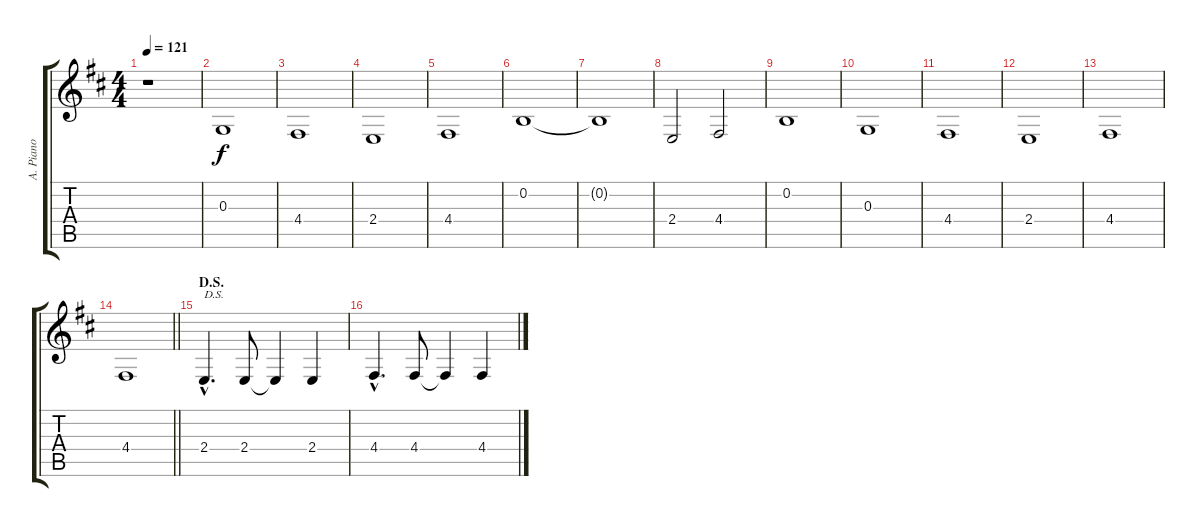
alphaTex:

\track ("A. Piano" "A. Piano") {instrument acousticgrandpiano}
\staff {score tabs}
\tuning (E4 B3 G3 D3 A2 E2) {hide}
\ts (4 4)
\tempo 121
\clef g2
\ks d
r.1{dy f} |
0.3.1 |
4.4.1 |
2.4.1 |
4.4.1 |
0.2.1 |
0.2{t}.1 |
2.4.2 4.4.2 |
0.2.1 |
0.3.1 |
4.4.1 |
2.4.1 |
4.4.1 |
\barLineRight lightlight
4.4.1 |
\section ("" "D.S.")
2.4{hac}.4{d txt "D.S."} 2.4.8 2.4{t}.4 2.4.4 |
4.4{hac}.4{d} 4.4.8 4.4{t}.4 4.4.4
